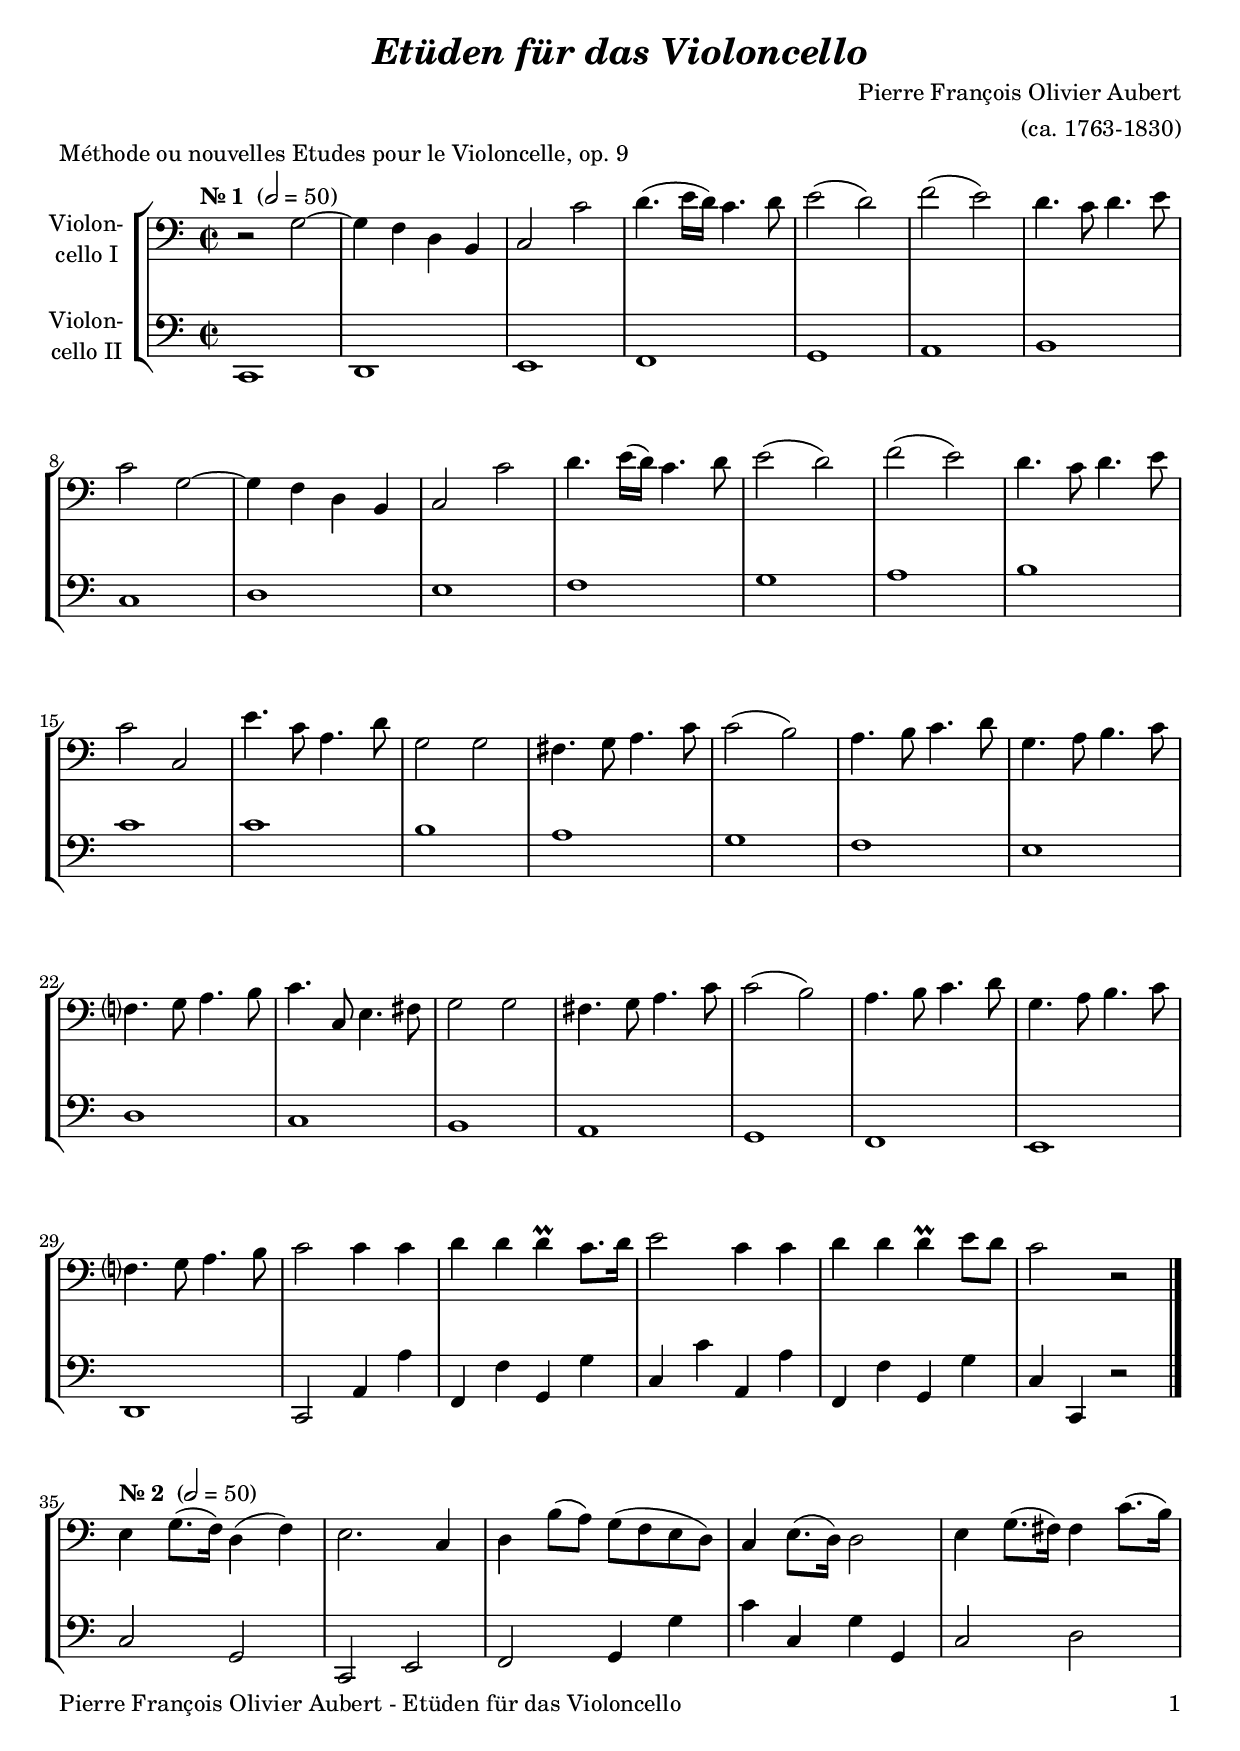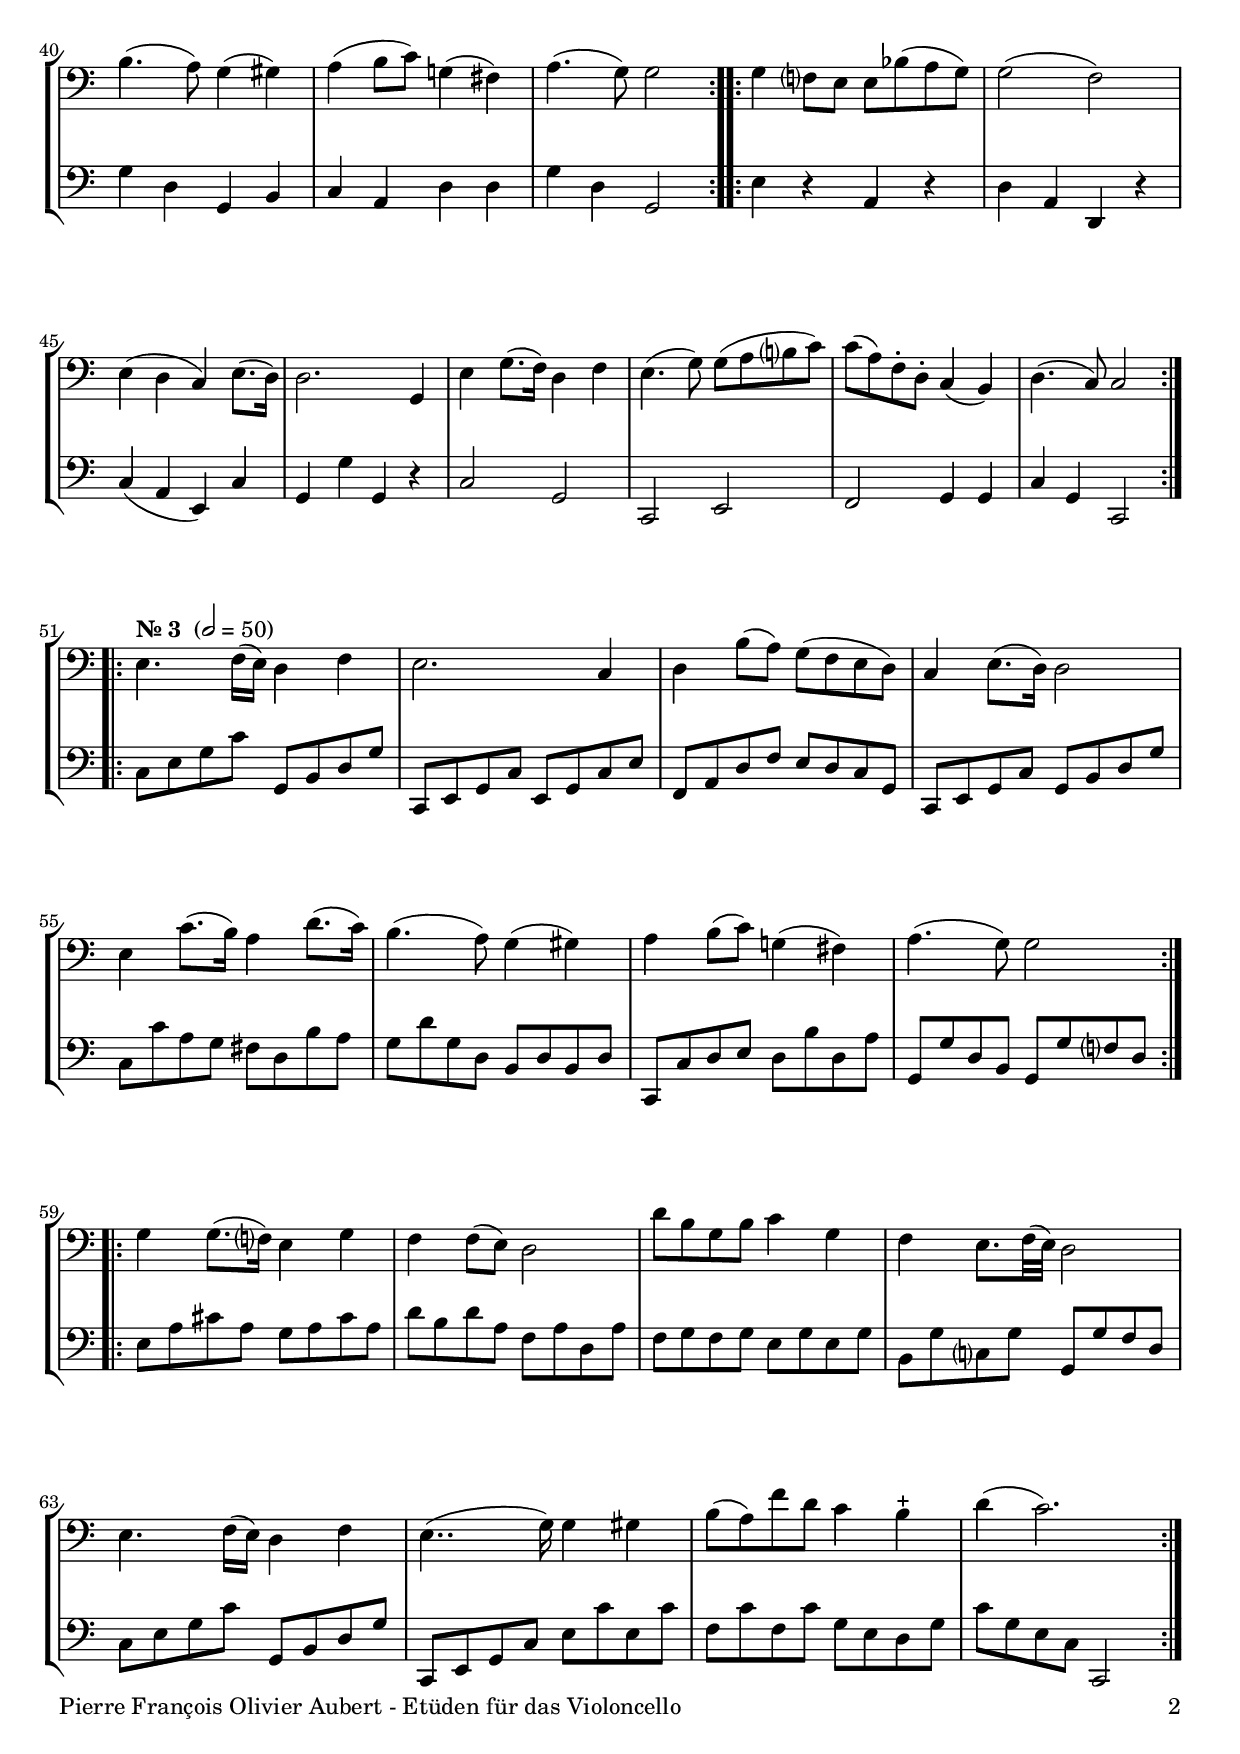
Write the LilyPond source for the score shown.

\version "2.18.2"
\include "deutsch.ly"
  
#(set-global-staff-size 20)

\header {
  title     = \markup \bold \italic "Etüden für das Violoncello"
  composer  = "Pierre François Olivier Aubert"
  arranger  = "(ca. 1763-1830)"
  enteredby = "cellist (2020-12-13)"
  piece     = "Méthode ou nouvelles Etudes pour le Violoncelle, op. 9"
}

voiceconsts = {
  \key c \major
  \time 2/2
  \clef "bass"
%  \numericTimeSignature
  % Set default beaming for all staves
%  \set Timing.beamExceptions = #'()
%  \set Timing.baseMoment     = #(ly:make-moment 1 4)
%  \set Timing.beatStructure  = #'(1 1 1)
}

micl = "clarinet"
mifl = "flute"
miob = "oboe"
mifh = "french horn"
misx = "tenor sax"
mist = "string ensemble 1"
miba = "cello"

introa = {        \tempo "Nr. 1 " 2=50 }
introb = { \break \tempo "Nr. 2 " 2=50 }
introc = { \break \tempo "Nr. 3 " 2=50 }

va = \relative c' {
  \voiceconsts

  \introa
  r2 g~
  g4 f d h
  c2 c'
  d4.( e16 d) c4. d8
  e2( d)
  f( e)
  d4. c8 d4. e8
  c2 g~
  g4 f d h
  c2 c'
  d4. e16( d) c4. d8

  e2( d)
  f( e)
  d4. c8 d4. e8
  c2 c,
  e'4. c8 a4. d8
  g,2 g
  fis4. g8 a4. c8
  c2( h)
  a4. h8 c4. d8
  g,4. a8 h4. c8
  f,?4. g8 a4. h8
  c4. c,8 e4. fis8

  g2 g
  fis4. g8 a4. c8
  c2( h)
  a4. h8 c4. d8
  g,4. a8 h4. c8
  f,?4. g8 a4. h8
  c2 c4 c
  d d d\prall c8. d16
  e2 c4 c
  d d d\prall e8 d
  c2 r \bar "|."

  \introb
  \repeat volta 2 {
    e,4 g8.( f16) d4( f)
    e2. c4
    d h'8( a) g( f e d)
    c4 e8.( d16) d2
    e4 g8.( fis16) fis4 c'8.( h16)
    h4.( a8) g4( gis)
    a( h8 c) g!4( fis)

    a4.( g8) g2
  }
  \repeat volta 2 {
    g4 f?8 e e b'( a g)
    g2( f)
    e4( d c) e8.( d16)
    d2. g,4
    e' g8.( f16) d4 f
    e4.( g8) g( a h? c)
    c( a) f-. d-. c4( h)
    d4.( c8) c2
  }

  \introc
  \repeat volta 2 {
    e4. f16( e) d4 f
    e2. c4
    d h'8( a) g( f e d)
    c4 e8.( d16) d2

    e4 c'8.( h16) a4 d8.( c16)
    h4.( a8) g4( gis)
    a h8( c) g!4( fis)
    a4.( g8) g2
  }
  \repeat volta 2 {
    g4 g8.( f?16) e4 g
    f f8( e) d2

    d'8 h g h c4 g
    f e8. f32( e) d2
    e4. f16( e) d4 f
    e4..( g16) g4 gis
    h8( a) f' d c4 h-+
    d( c2.)
  }
}

vb = \relative c, {
  \voiceconsts

  \introa
  c1
  d
  e
  f
  g
  a
  h
  c
  d
  e
  f

  g
  a
  h
  c
  c
  h
  a
  g
  f
  e
  d
  c

  h
  a
  g
  f
  e
  d
  c2 a'4 a'
  f, f' g, g'
  c, c' a, a'
  f, f' g, g'
  c, c, r2 \bar "|."

  \introb
  \repeat volta 2 {
    c'2 g
    c, e
    f g4 g'
    c c, g' g,
    c2 d
    g4 d g, h
    c a d d

    g d g,2
  }
  \repeat volta 2 {
    e'4 r a, r
    d a d, r
    c'( a e) c'
    g g' g, r
    c2 g
    c, e
    f g4 g
    c g c,2
  }

  \introc
  \repeat volta 2 {
    c'8 e g c g, h d g
    c,, e g c e, g c e
    f, a d f e d c g
    c, e g c g h d g

    c, c' a g fis d h' a
    g d' g, d h d h d
    c, c' d e d h' d, a'
    g, g' d h g g' f? d
  }
  \repeat volta 2 {
    e a cis a g a cis a
    d h d a f a d, a'

    f g f g e g e g
    h, g' c,? g' g, g' f d
    c e g c g, h d g
    c,, e g c e c' e, c'
    f, c' f, c' g e d g
    c g e c c,2
  }
}


music = \new StaffGroup <<
      \new Staff {
	\set Staff.midiInstrument = \miba
	\set Staff.instrumentName = \markup \center-column { "Violon-" "cello I" }
	\transpose c c { \va }
      }

      \new Staff {
	\set Staff.midiInstrument = \miba
	\set Staff.instrumentName = \markup \center-column { "Violon-" "cello II" }
	\transpose c c { \vb }
      }
>>

\book {
   \paper {
    print-page-number = ##t
    print-first-page-number = ##t
    ragged-last-bottom = ##f
    oddHeaderMarkup = \markup \null
    evenHeaderMarkup = \markup \null
    oddFooterMarkup = \markup {
      \fill-line {
        \on-the-fly #print-page-number-check-first
        "Pierre François Olivier Aubert - Etüden für das Violoncello" \fromproperty #'page:page-number-string
      }
    }
    evenFooterMarkup = \oddFooterMarkup
  } \score {
    \music
    \layout {}
  }

  \score {
    \unfoldRepeats \music

    \midi {
      \context {
        \Score
      }
    }
  }
}